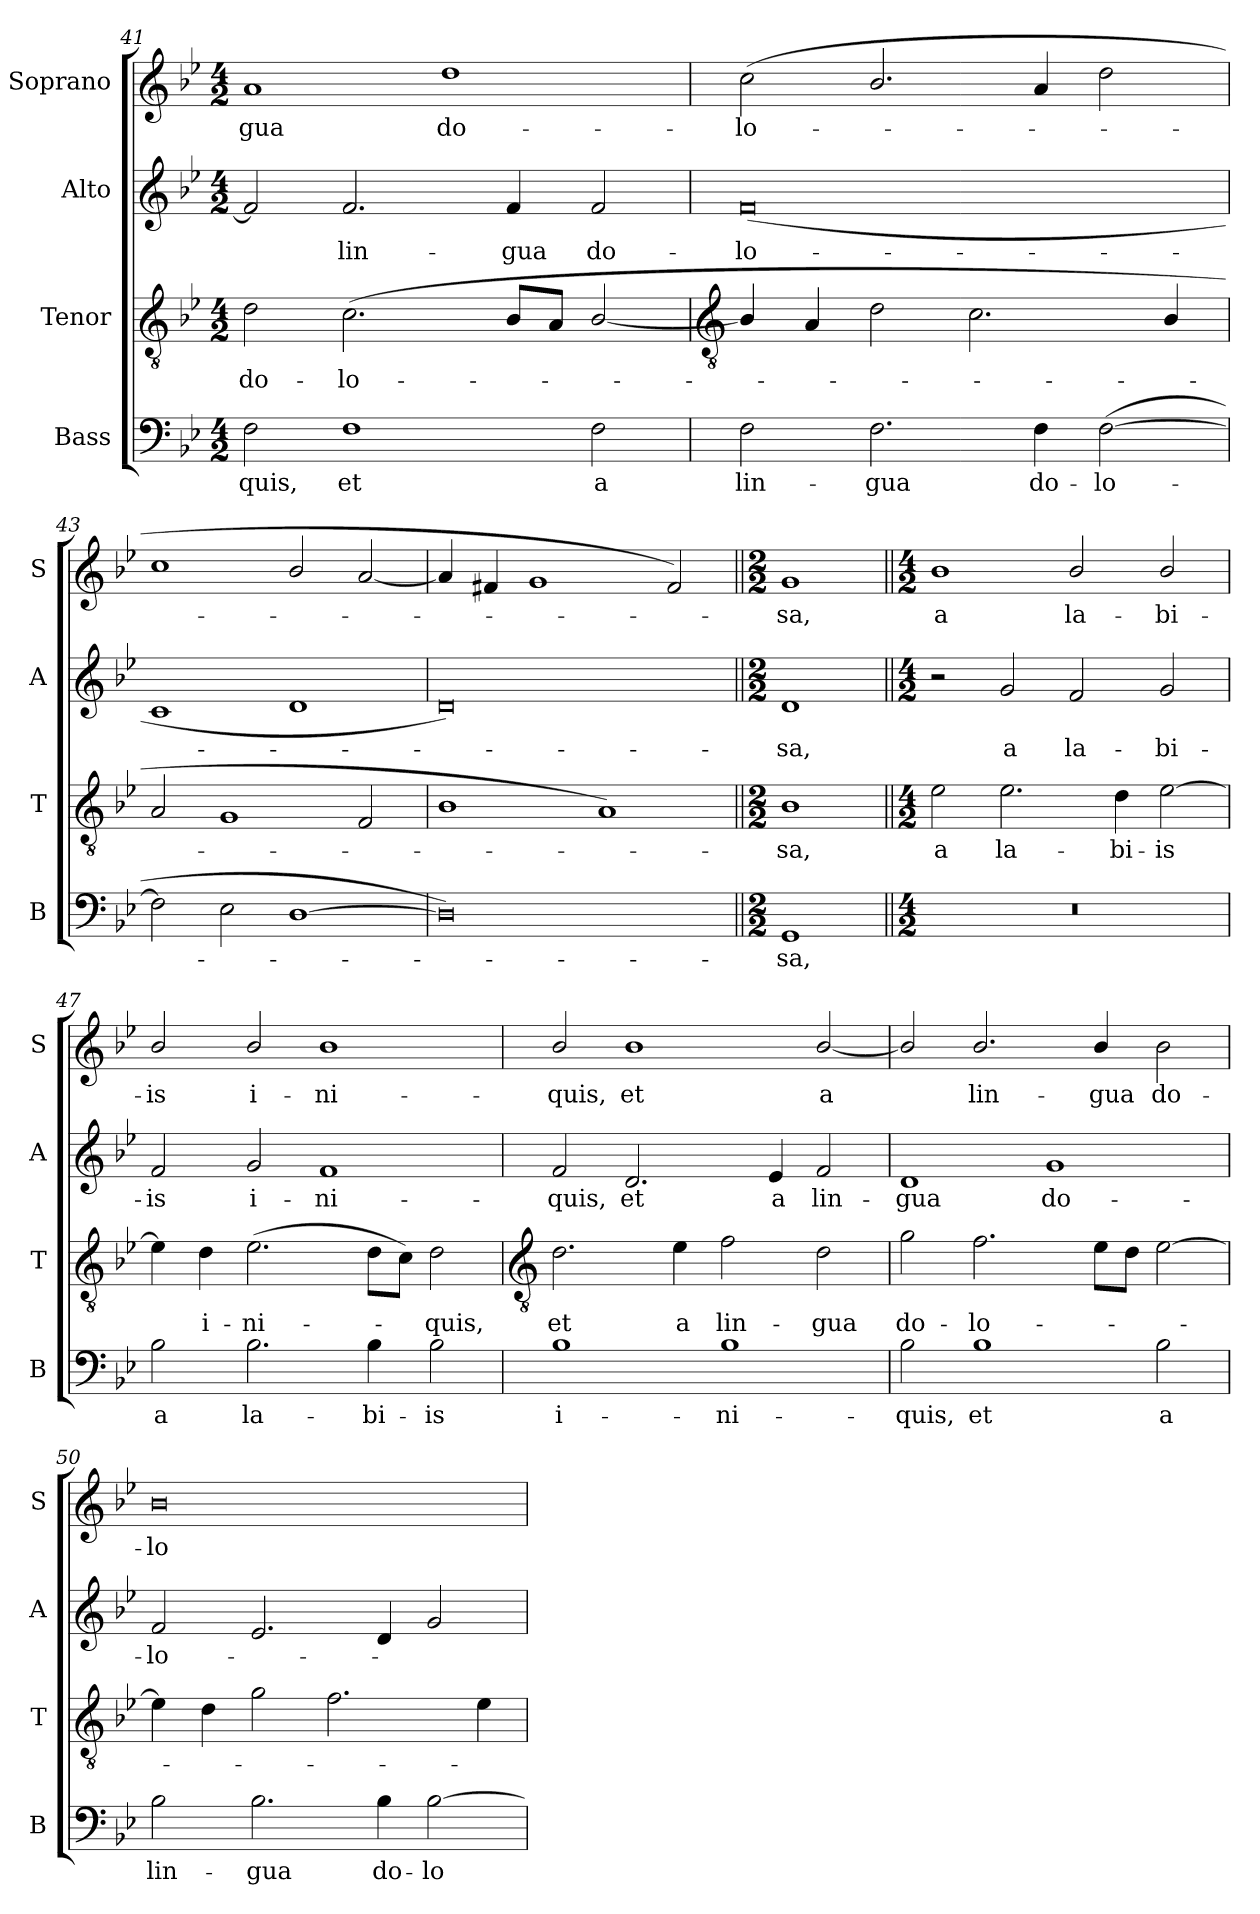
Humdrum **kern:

**kern	**text	**kern	**text	**kern	**text	**kern	**text
*part4	*part4	*part3	*part3	*part2	*part2	*part1	*part1
*staff4	*staff4	*staff3	*staff3	*staff2	*staff2	*staff1	*staff1
*I"Bass	*	*I"Tenor	*	*I"Alto	*	*I"Soprano	*
*I'B	*	*I'T	*	*I'A	*	*I'S	*
*clefF4	*	*clefGv2	*	*clefG2	*	*clefG2	*
*k[b-e-]	*	*k[b-e-]	*	*k[b-e-]	*	*k[b-e-]	*
*B-:	*	*B-:	*	*B-:	*	*B-:	*
*M4/2	*	*M4/2	*	*M4/2	*	*M4/2	*
=41	=41	=41	=41	=41	=41	=41	=41
!	!LO:LY:b	!	!LO:LY:b	!	!	!	!LO:LY:b
2F	-quis,	2d	do-	2f]	.	1a	-gua
!	!LO:LY:b	!	!LO:LY:b	!	!LO:LY:b	!	!
1F	et	(<2.c	-lo-	2.f	lin-	.	.
!	!	!	!	!	!	!	!LO:LY:b
.	.	.	.	.	.	1dd	do-
!	!	!	!	!	!LO:LY:b	!	!
.	.	8B-L	.	4f	-gua	.	.
.	.	8AJ	.	.	.	.	.
!	!LO:LY:b	!	!	!	!LO:LY:b	!	!
2F	a	[2B-/	.	2f	do-	.	.
!!LO:LB:g=z
=42	=42	=42	=42	=42	=42	=42	=42
*	*	*clefGv2	*	*	*	*	*
!	!LO:LY:b	!	!	!	!LO:LY:b	!	!LO:LY:b
2F	lin-	4B-/]	.	(<0f	-lo-	(<2cc	-lo-
.	.	4A	.	.	.	.	.
!	!LO:LY:b	!	!	!	!	!	!
2.F	-gua	2d	.	.	.	2.b-/	.
.	.	2.c	.	.	.	.	.
!	!LO:LY:b	!	!	!	!	!	!
4F	do-	.	.	.	.	4a	.
!	!LO:LY:b	!	!	!	!	!	!
(>[2F	-lo-	.	.	.	.	2dd	.
.	.	4B-/	.	.	.	.	.
=43	=43	=43	=43	=43	=43	=43	=43
2F]	.	2A	.	1c	.	1cc	.
2E-	.	1G	.	.	.	.	.
[1D	.	.	.	1d	.	2b-/	.
.	.	2F	.	.	.	[2a	.
=44	=44	=44	=44	=44	=44	=44	=44
0D])	.	1B-	.	0d)	.	4a]	.
.	.	.	.	.	.	4f#X	.
.	.	.	.	.	.	1g	.
.	.	1A)	.	.	.	.	.
.	.	.	.	.	.	2f#)	.
=45||	=45||	=45||	=45||	=45||	=45||	=45||	=45||
*M2/2	*	*M2/2	*	*M2/2	*	*M2/2	*
!	!LO:LY:b	!	!LO:LY:b	!	!LO:LY:b	!	!LO:LY:b
1GG	sa,	1B-	sa,	1d	sa,	1g	sa,
=46||	=46||	=46||	=46||	=46||	=46||	=46||	=46||
*M4/2	*	*M4/2	*	*M4/2	*	*M4/2	*
!	!	!	!LO:LY:b	!	!	!	!LO:LY:b
0r	.	2e-	a	2r	.	1b-	a
!	!	!	!LO:LY:b	!	!LO:LY:b	!	!
.	.	2.e-	la-	2g	a	.	.
!	!	!	!	!	!LO:LY:b	!	!LO:LY:b
.	.	.	.	2f	la-	2b-/	la-
!	!	!	!LO:LY:b	!	!	!	!
.	.	4d	-bi-	.	.	.	.
!	!	!	!LO:LY:b	!	!LO:LY:b	!	!LO:LY:b
.	.	[2e-	-is	2g	-bi-	2b-/	-bi-
=47	=47	=47	=47	=47	=47	=47	=47
!	!LO:LY:b	!	!	!	!LO:LY:b	!	!LO:LY:b
2B-	a	4e-]	.	2f	-is	2b-/	-is
!	!	!	!LO:LY:b	!	!	!	!
.	.	4d	i-	.	.	.	.
!	!LO:LY:b	!	!LO:LY:b	!	!LO:LY:b	!	!LO:LY:b
2.B-	la-	(>2.e-	-ni-	2g	i-	2b-/	i-
!	!	!	!	!	!LO:LY:b	!	!LO:LY:b
.	.	.	.	1f	-ni-	1b-	-ni-
!	!LO:LY:b	!	!	!	!	!	!
4B-	-bi-	8dL	.	.	.	.	.
.	.	8cJ)	.	.	.	.	.
!	!LO:LY:b	!	!LO:LY:b	!	!	!	!
2B-	-is	2d	quis,	.	.	.	.
!!LO:LB:g=z
=48	=48	=48	=48	=48	=48	=48	=48
*	*	*clefGv2	*	*	*	*	*
!	!LO:LY:b	!	!LO:LY:b	!	!LO:LY:b	!	!LO:LY:b
1B-	i--	2.d	et	2f	-quis,	2b-/	-quis,
!	!	!	!	!	!LO:LY:b	!	!LO:LY:b
.	.	.	.	2.d	et	1b-	et
!	!	!	!LO:LY:b	!	!	!	!
.	.	4e-	a	.	.	.	.
!	!LO:LY:b	!	!LO:LY:b	!	!	!	!
1B-	-ni-	2f	lin-	.	.	.	.
!	!	!	!	!	!LO:LY:b	!	!
.	.	.	.	4e-	a	.	.
!	!	!	!LO:LY:b	!	!LO:LY:b	!	!LO:LY:b
.	.	2d	-gua	2f	lin-	[2b-/	a
=49	=49	=49	=49	=49	=49	=49	=49
!	!LO:LY:b	!	!LO:LY:b	!	!LO:LY:b	!	!
2B-	-quis,	2g	do-	1d	-gua	2b-/]	.
!	!LO:LY:b	!	!LO:LY:b	!	!	!	!LO:LY:b
1B-	et	2.f	-lo-	.	.	2.b-/	lin-
!	!	!	!	!	!LO:LY:b	!	!
.	.	.	.	1g	do-	.	.
!	!	!	!	!	!	!	!LO:LY:b
.	.	8e-L	.	.	.	4b-/	-gua
.	.	8dJ	.	.	.	.	.
!	!LO:LY:b	!	!	!	!	!	!LO:LY:b
2B-	a	[2e-	.	.	.	2b-	do-
=50	=50	=50	=50	=50	=50	=50	=50
!	!LO:LY:b	!	!	!	!LO:LY:b	!	!LO:LY:b
2B-	lin-	4e-]	.	2f	-lo-	0b-	-lo-
.	.	4d	.	.	.	.	.
!	!LO:LY:b	!	!	!	!	!	!
2.B-	-gua	2g	.	2.e-	.	.	.
.	.	2.f	.	.	.	.	.
!	!LO:LY:b	!	!	!	!	!	!
4B-	do-	.	.	4d	.	.	.
!	!LO:LY:b	!	!	!	!	!	!
[2B-	-lo-	.	.	2g	.	.	.
.	.	4e-	.	.	.	.	.
=	=	=	=	=	=	=	=
*-	*-	*-	*-	*-	*-	*-	*-
